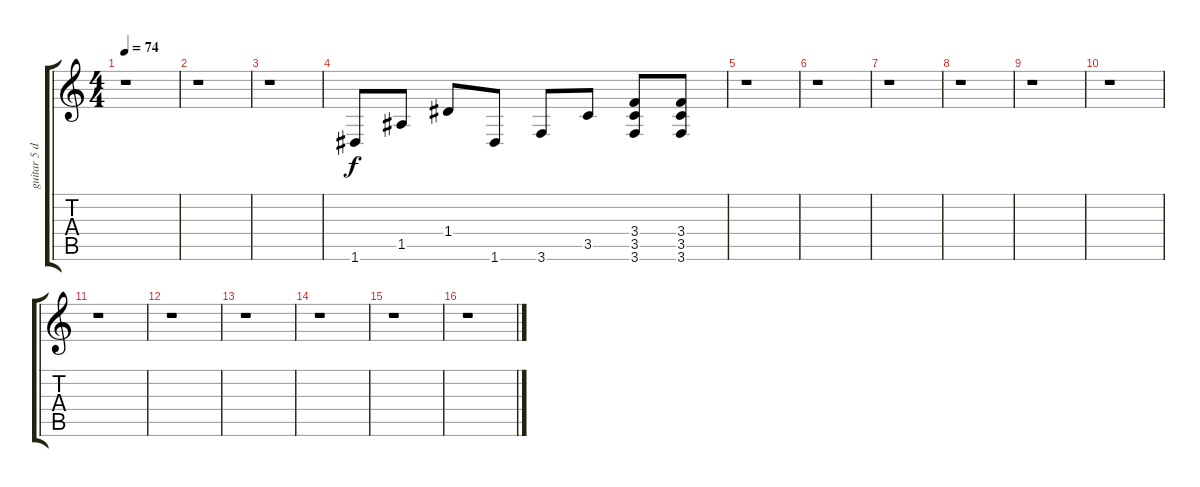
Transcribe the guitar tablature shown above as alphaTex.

\track ("guitar 5 dist" "guitar 5 d") {instrument distortionguitar}
\staff {score tabs}
\tuning (E4 B3 G3 D3 A2 D2) {hide}
\ts (4 4)
\tempo 74
\clef g2
\ks c
r.1{dy f} |
r.1 |
r.1 |
1.6.8 1.5.8 1.4.8 1.6.8 3.6.8 3.5.8 (3.4 3.5 3.6).8 (3.4 3.5 3.6).8 |
r.1 |
r.1 |
r.1 |
r.1 |
r.1 |
r.1 |
r.1 |
r.1 |
r.1 |
r.1 |
r.1 |
r.1
